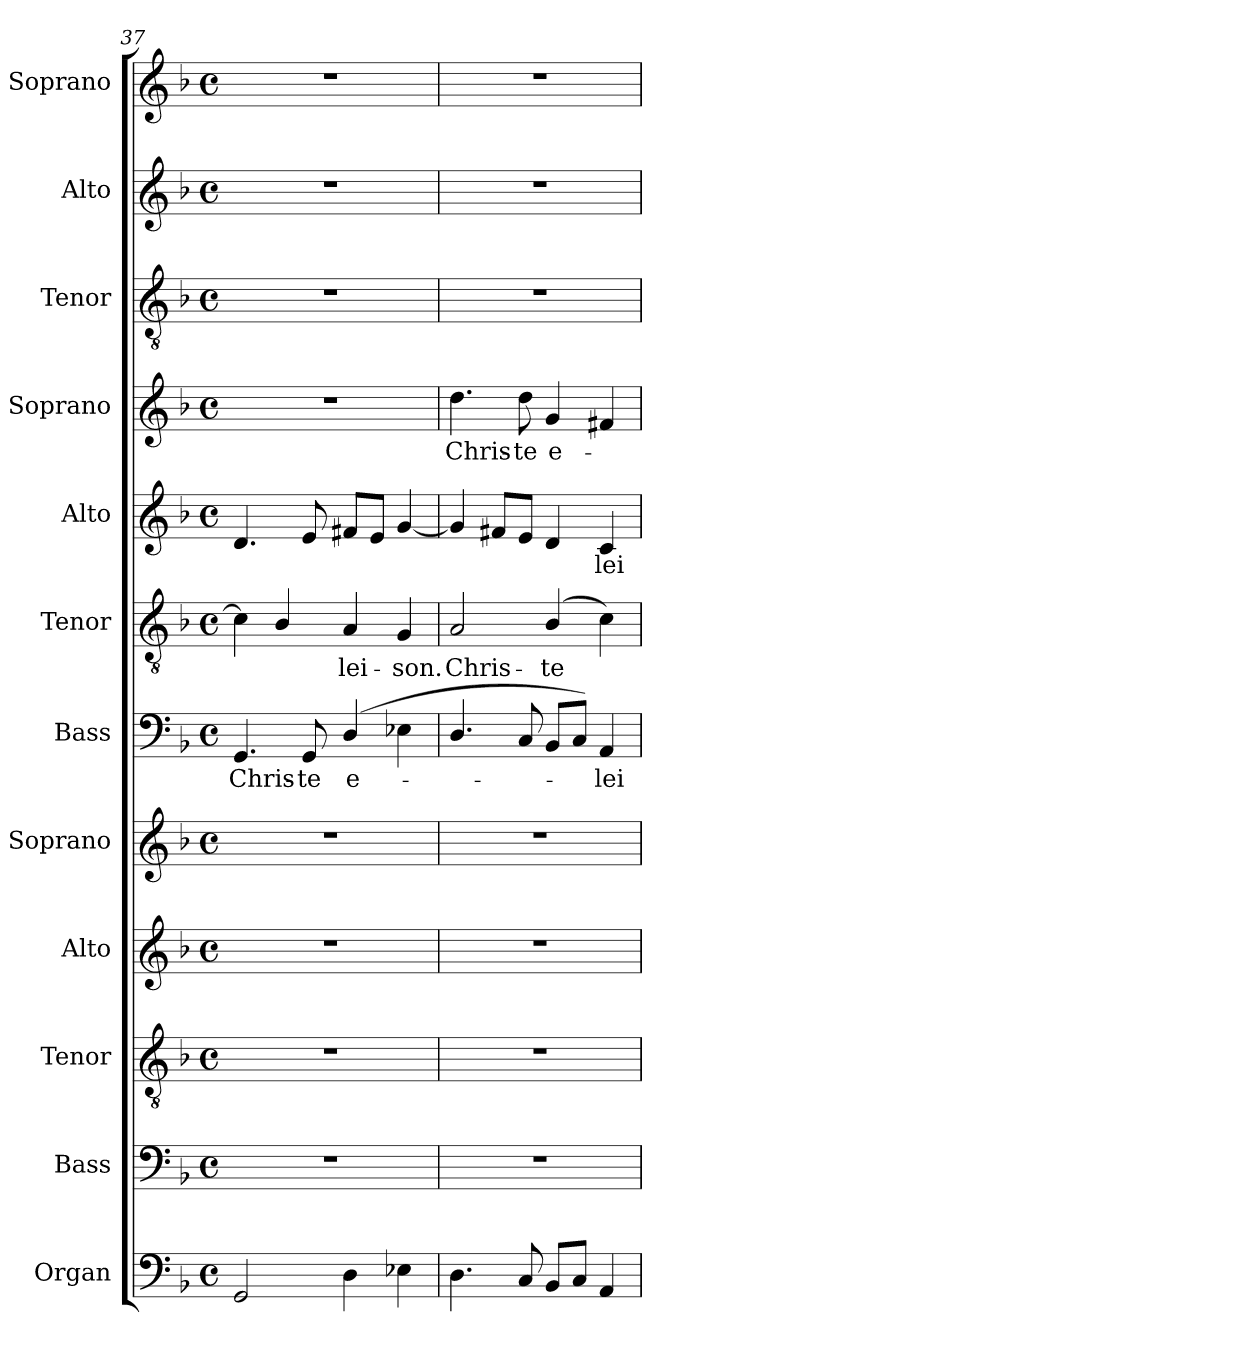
**kern	**kern	**kern	**kern	**kern	**kern	**text	**kern	**text	**kern	**text	**kern	**text	**kern	**kern	**kern
*part12	*part11	*part10	*part9	*part8	*part7	*part7	*part6	*part6	*part5	*part5	*part4	*part4	*part3	*part2	*part1
*staff12	*staff11	*staff10	*staff9	*staff8	*staff7	*staff7	*staff6	*staff6	*staff5	*staff5	*staff4	*staff4	*staff3	*staff2	*staff1
*I"Organ	*I"Bass	*I"Tenor	*I"Alto	*I"Soprano	*I"Bass	*	*I"Tenor	*	*I"Alto	*	*I"Soprano	*	*I"Tenor	*I"Alto	*I"Soprano
*I'Org.	*I'B.	*I'T.	*I'A.	*I'S.	*I'B.	*	*I'T.	*	*I'A.	*	*I'S.	*	*I'T.	*I'A.	*I'S.
!!LO:PB:g=z
*clefF4	*clefF4	*clefGv2	*clefG2	*clefG2	*clefF4	*	*clefGv2	*	*clefG2	*	*clefG2	*	*clefGv2	*clefG2	*clefG2
*	*	*ITrd7c12	*	*	*	*	*ITrd7c12	*	*	*	*	*	*ITrd7c12	*	*
*k[b-]	*k[b-]	*k[b-]	*k[b-]	*k[b-]	*k[b-]	*	*k[b-]	*	*k[b-]	*	*k[b-]	*	*k[b-]	*k[b-]	*k[b-]
*F:	*F:	*F:	*F:	*F:	*F:	*	*F:	*	*F:	*	*F:	*	*F:	*F:	*F:
*M4/4	*M4/4	*M4/4	*M4/4	*M4/4	*M4/4	*	*M4/4	*	*M4/4	*	*M4/4	*	*M4/4	*M4/4	*M4/4
*met(c)	*met(c)	*met(c)	*met(c)	*met(c)	*met(c)	*	*met(c)	*	*met(c)	*	*met(c)	*	*met(c)	*met(c)	*met(c)
=37	=37	=37	=37	=37	=37	=37	=37	=37	=37	=37	=37	=37	=37	=37	=37
!	!	!	!	!	!	!LO:LY:b:color=#000000	!	!	!	!	!	!	!	!	!
2GGi/	1r	1r	1r	1r	4.GGi/	Chris-	4Ci\]	.	4.di/	.	1r	.	1r	1r	1r
.	.	.	.	.	.	.	4BB-i/	.	.	.	.	.	.	.	.
!	!	!	!	!	!	!LO:LY:b:color=#000000	!	!	!	!	!	!	!	!	!
.	.	.	.	.	8GGi/	-te	.	.	8ei/	.	.	.	.	.	.
!	!	!	!	!	!	!LO:LY:b:color=#000000	!	!	!	!	!	!	!	!	!
!	!	!	!	!	!	!	!	!LO:LY:b:color=#000000	!	!	!	!	!	!	!
4Di\	.	.	.	.	(4Di/	e-	4AAi/	-lei-	8f#Xi/L	.	.	.	.	.	.
.	.	.	.	.	.	.	.	.	8ei/J	.	.	.	.	.	.
!	!	!	!	!	!	!	!	!LO:LY:b:color=#000000	!	!	!	!	!	!	!
4E-Xi\	.	.	.	.	4E-Xi\	.	4GGi/	-son.	[<4gi/	.	.	.	.	.	.
=38	=38	=38	=38	=38	=38	=38	=38	=38	=38	=38	=38	=38	=38	=38	=38
!	!	!	!	!	!	!	!	!LO:LY:b:color=#000000	!	!	!	!	!	!	!
!	!	!	!	!	!	!	!	!	!	!	!	!LO:LY:b:color=#000000	!	!	!
4.Di\	1r	1r	1r	1r	4.Di/	.	2AAi/	Chris-	4gi/]	.	4.ddi\	Chris-	1r	1r	1r
.	.	.	.	.	.	.	.	.	8f#Xi/L	.	.	.	.	.	.
!	!	!	!	!	!	!	!	!	!	!	!	!LO:LY:b:color=#000000	!	!	!
8Ci/	.	.	.	.	8Ci/	.	.	.	8ei/J	.	8ddi\	-te	.	.	.
!	!	!	!	!	!	!	!	!LO:LY:b:color=#000000	!	!	!	!	!	!	!
!	!	!	!	!	!	!	!	!	!	!	!	!LO:LY:b:color=#000000	!	!	!
8BB-i/L	.	.	.	.	8BB-i/L	.	(4BB-i/	-te	4di/	.	4gi/	e-	.	.	.
8Ci/J	.	.	.	.	8Ci/J)	.	.	.	.	.	.	.	.	.	.
!	!	!	!	!	!	!LO:LY:b:color=#000000	!	!	!	!	!	!	!	!	!
!	!	!	!	!	!	!	!	!	!	!LO:LY:b:color=#000000	!	!	!	!	!
4AAi/	.	.	.	.	4AAi/	-lei-	4Ci\)	.	4ci/	-lei-	4f#Xi/	.	.	.	.
=	=	=	=	=	=	=	=	=	=	=	=	=	=	=	=
*-	*-	*-	*-	*-	*-	*-	*-	*-	*-	*-	*-	*-	*-	*-	*-
